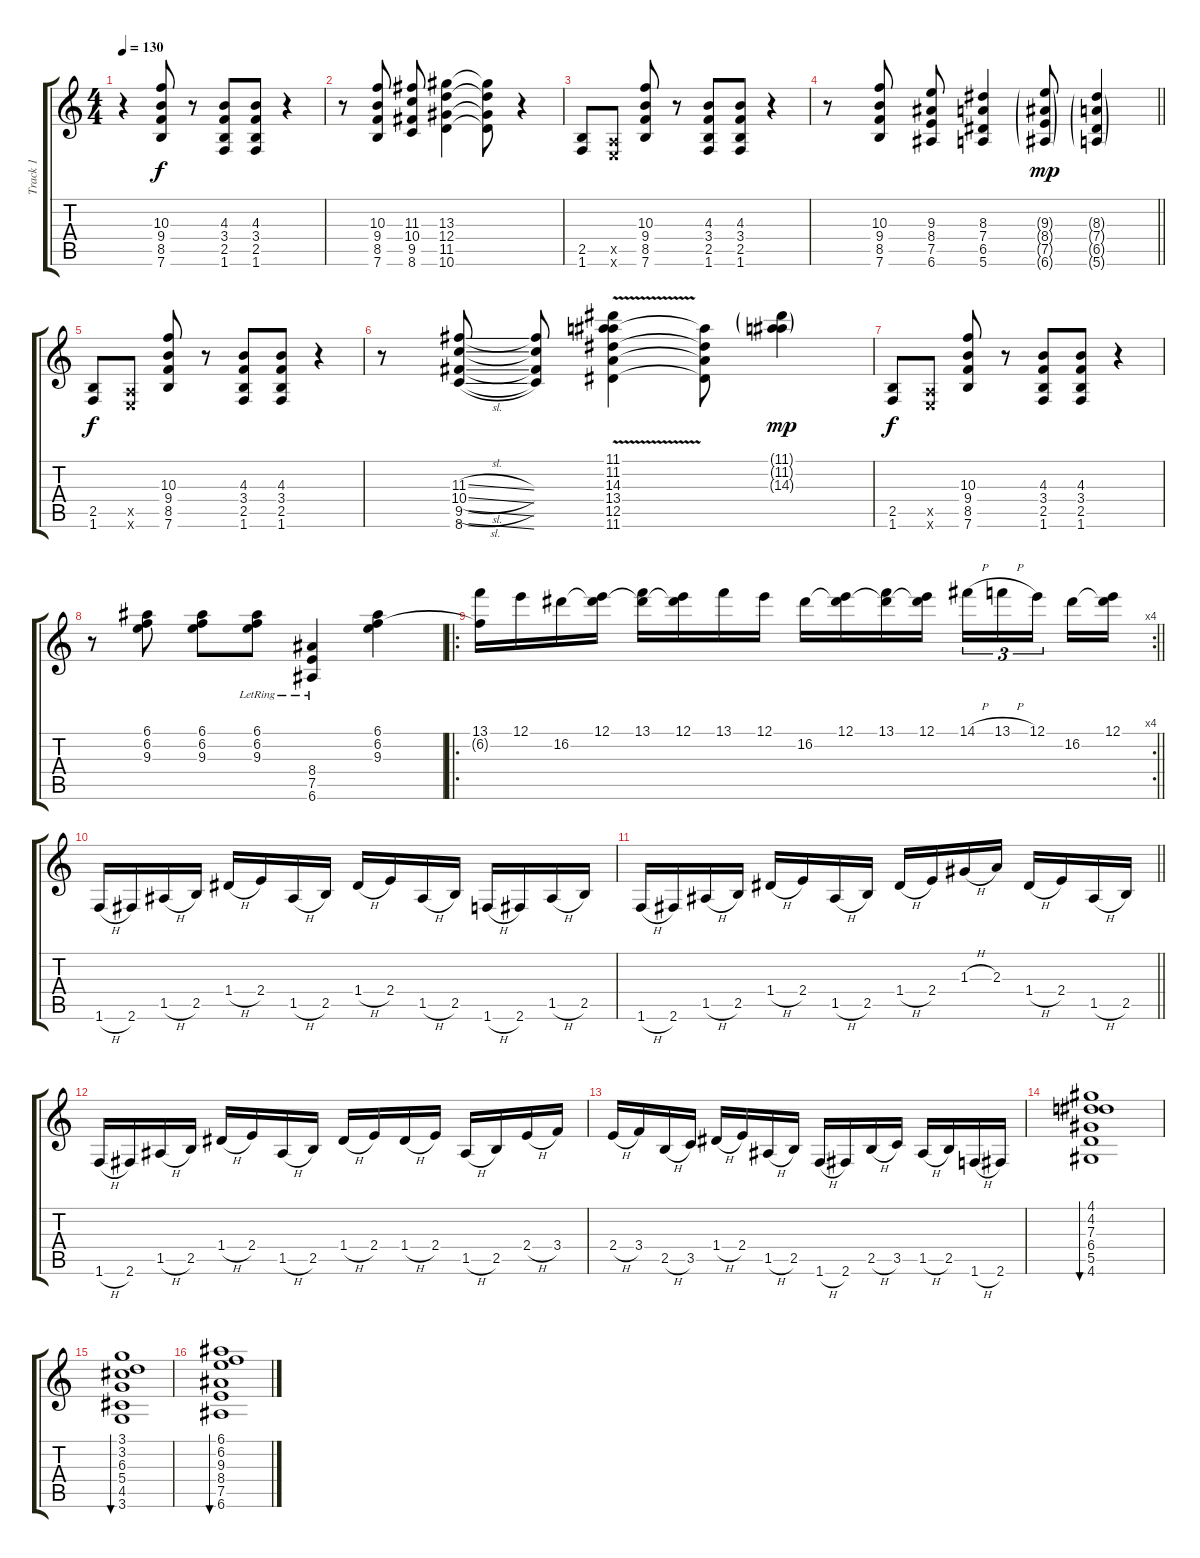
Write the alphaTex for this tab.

\track ("Track 1" "Track 1") {instrument distortionguitar}
\staff {score tabs}
\tuning (E4 B3 G3 D3 A2 E2) {hide}
\ts (4 4)
\section ("" "")
\tempo 130
\clef g2
\ks c
r.4{dy f} (10.3 9.4 8.5 7.6).8 r.8 (4.3 3.4 2.5 1.6).8 (4.3 3.4 2.5 1.6).8 r.4 |
r.8 (10.3 9.4 8.5 7.6).8 (11.3 10.4 9.5 8.6).8 (13.3 12.4 11.5 10.6).4 (13.3{t} 12.4{t} 11.5{t} 10.6{t}).8 r.4 |
(2.5 1.6).8 (0.5{x} 0.6{x}).8 (10.3 9.4 8.5 7.6).8 r.8 (4.3 3.4 2.5 1.6).8 (4.3 3.4 2.5 1.6).8 r.4 |
\barLineRight lightlight
r.8 (10.3 9.4 8.5 7.6).8 (9.3 8.4 7.5 6.6).8 (8.3 7.4 6.5 5.6).4 (9.3{g} 8.4{g} 7.5{g} 6.6{g}).8{dy mp} (8.3{g} 7.4{g} 6.5{g} 5.6{g}).4 |
(2.5 1.6).8{dy f} (0.5{x} 0.6{x}).8 (10.3 9.4 8.5 7.6).8 r.8 (4.3 3.4 2.5 1.6).8 (4.3 3.4 2.5 1.6).8 r.4 |
r.8 (11.3{sl} 10.4{sl} 9.5{sl} 8.6{sl}).8 (11.3{t} 10.4{t} 9.5{t} 8.6{t}).8 (11.1{v} 11.2 14.3 13.4 12.5 11.6).4 (14.3{t} 13.4{t} 12.5{t} 11.6{t}).8 (11.1{g} 11.2{g} 14.3{g}).4{dy mp} |
(2.5 1.6).8{dy f} (0.5{x} 0.6{x}).8 (10.3 9.4 8.5 7.6).8 r.8 (4.3 3.4 2.5 1.6).8 (4.3 3.4 2.5 1.6).8 r.4 |
r.8 (6.1 6.2 9.3).8 (6.1 6.2 9.3).8 (6.1{lr} 6.2{lr} 9.3{lr}).8 (8.4{lr} 7.5{lr} 6.6{lr}).4 (6.1 6.2 9.3).4 |
\ro
\rc 4
\barLineRight lightlight
(13.1 6.2{t}).16 12.1.16 16.2.16 (12.1 16.2{t}).16 (13.1 16.2{t}).16 (12.1 16.2{t}).16 13.1.16 12.1.16 16.2.16 (12.1 16.2{t}).16 (13.1 16.2{t}).16 (12.1 16.2{t}).16 14.1{h}.16{tu (3 2)} 13.1{h}.16{tu (3 2)} 12.1.16{tu (3 2) beam splitsecondary} 16.2.16 (12.1 16.2{t}).16 |
\section ("" "")
1.6{h}.16 2.6.16 1.5{h}.16 2.5.16 1.4{h}.16 2.4.16 1.5{h}.16 2.5.16 1.4{h}.16 2.4.16 1.5{h}.16 2.5.16 1.6{h}.16 2.6.16 1.5{h}.16 2.5.16 |
\barLineRight lightlight
1.6{h}.16 2.6.16 1.5{h}.16 2.5.16 1.4{h}.16 2.4.16 1.5{h}.16 2.5.16 1.4{h}.16 2.4.16 1.3{h}.16 2.3.16 1.4{h}.16 2.4.16 1.5{h}.16 2.5.16 |
1.6{h}.16 2.6.16 1.5{h}.16 2.5.16 1.4{h}.16 2.4.16 1.5{h}.16 2.5.16 1.4{h}.16 2.4.16 1.4{h}.16 2.4.16 1.5{h}.16 2.5.16 2.4{h}.16 3.4.16 |
2.4{h}.16 3.4.16 2.5{h}.16 3.5.16 1.4{h}.16 2.4.16 1.5{h}.16 2.5.16 1.6{h}.16 2.6.16 2.5{h}.16 3.5.16 1.5{h}.16 2.5.16 1.6{h}.16 2.6.16 |
(4.1 4.2 7.3 6.4 5.5 4.6).1{bu 240} |
(3.1 3.2 6.3 5.4 4.5 3.6).1{bu 240} |
(6.1 6.2 9.3 8.4 7.5 6.6).1{bu 240}
